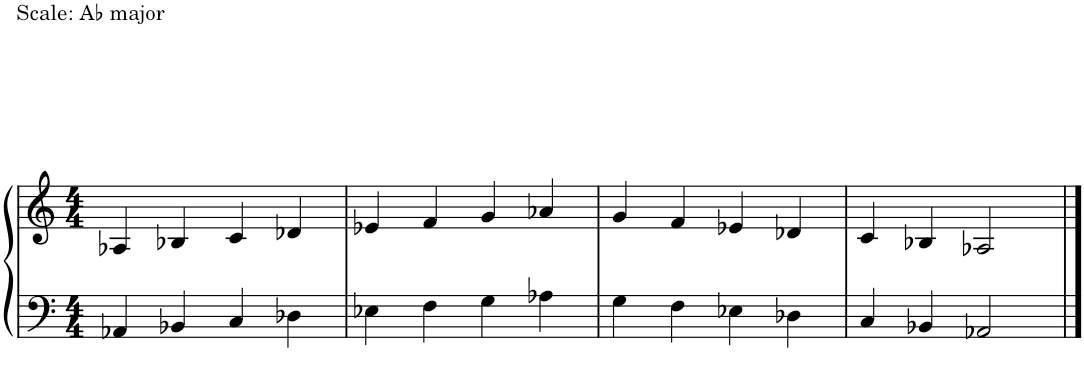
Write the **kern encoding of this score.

**kern	**kern
*part1	*part1
*staff2	*staff1
*I"Piano	*
*I'Pno.	*
!!LO:PB:g=z
*clefF4	*clefG2
*k[]	*k[]
*M4/4	*M4/4
=1	=1
!	!LO:TX:a:t=Scale&colon; A♭ major
!LO:TX:a:t=Scale&colon; A♭ major	!
4AA-X/	4A-X/
4BB-X/	4B-X/
4C/	4c/
4D-X\	4d-X/
=2	=2
4E-X\	4e-X/
4F\	4f/
4G\	4g/
4A-X\	4a-X/
=3	=3
4G\	4g/
4F\	4f/
4E-X\	4e-X/
4D-X\	4d-X/
=4	=4
4C/	4c/
4BB-X/	4B-X/
2AA-X/	2A-X/
==	==
*-	*-
